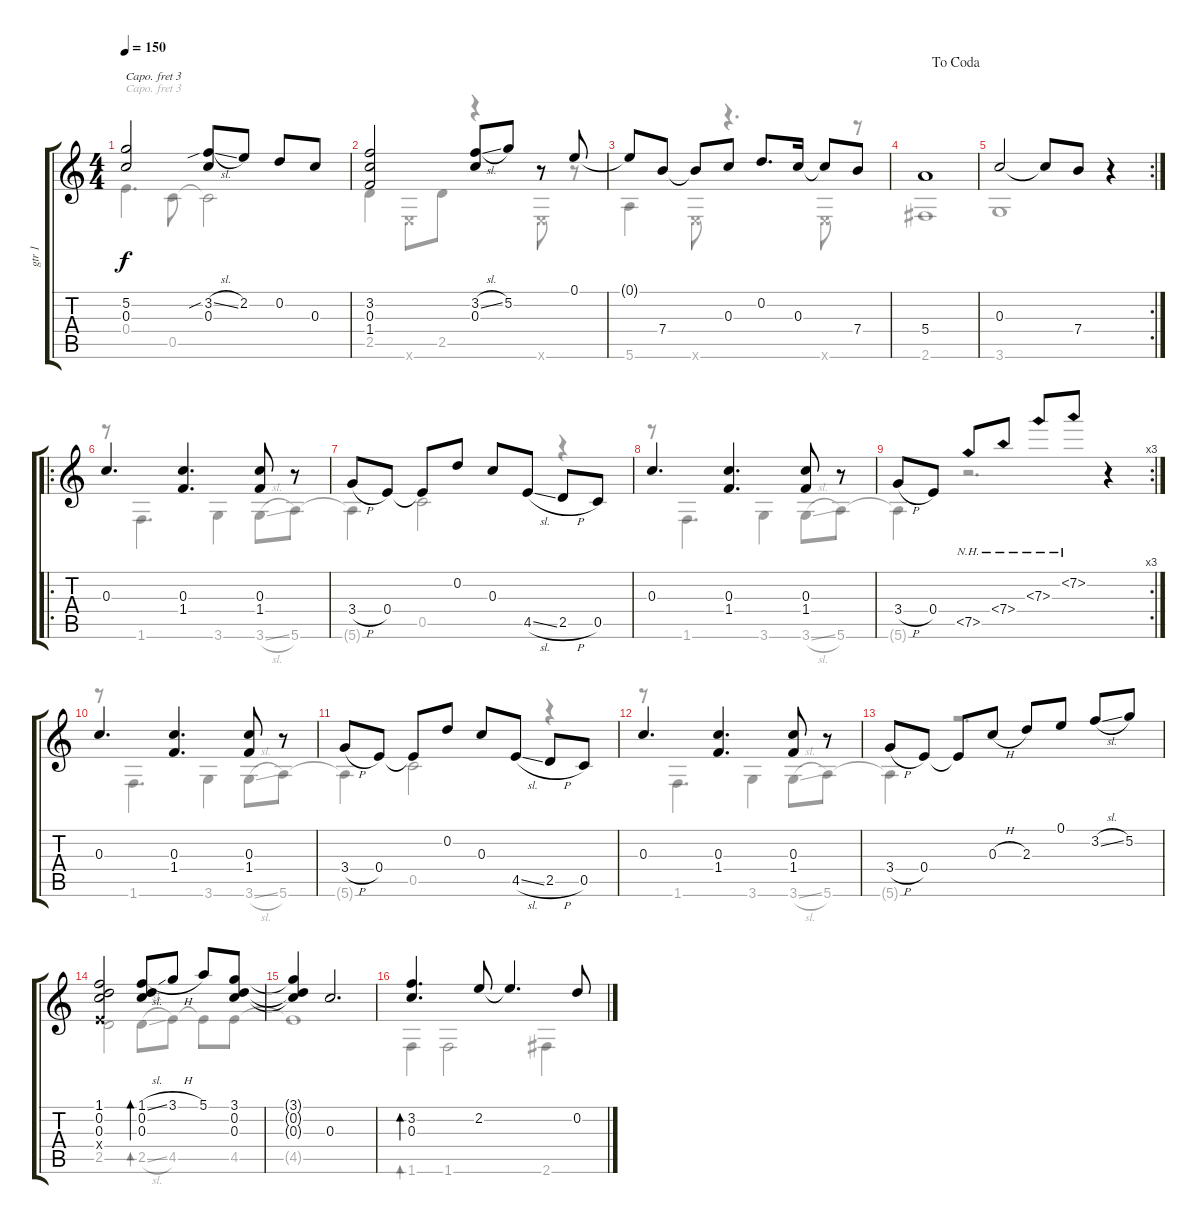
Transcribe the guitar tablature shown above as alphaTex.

\track ("gtr 1" "gtr 1") {instrument acousticguitarsteel}
\staff {score tabs}
\capo 3
\tuning (Db4 B3 A3 Db3 A2 Db2) {hide}
\voice
\ts (4 4)
\tempo 150
\clef g2
\ks c
(5.2{t} 0.3{t}).2{dy f} (3.2{sib sl} 0.3).8 2.2.8 0.2.8 0.3.8 |
(3.2 0.3 1.4).2 (3.2{sl} 0.3).8 5.2.8 r.8 0.1.8 |
0.1{t}.8 7.4.8 7.4{t}.8 0.3.8 0.2.8{d} 0.3.16 0.3{t}.8 7.4.8 |
\jump dacoda
5.4.1 |
\rc 2
0.3.2 0.3{t}.8 7.4.8 r.4 |
\ro
0.3.4{d} (0.3 1.4).4{d} (0.3 1.4).8 r.8 |
3.4{h}.8 0.4.8 0.4{t}.8 0.2.8 0.3.8 4.5{sl}.8 2.5{h}.8 0.5.8 |
0.3.4{d} (0.3 1.4).4{d} (0.3 1.4).8 r.8 |
\rc 3
3.4{h}.8 0.4.8 7.5{nh}.8 7.4{nh}.8 7.3{nh}.8 7.2{nh}.8 r.4 |
0.3.4{d} (0.3 1.4).4{d} (0.3 1.4).8 r.8 |
3.4{h}.8 0.4.8 0.4{t}.8 0.2.8 0.3.8 4.5{sl}.8 2.5{h}.8 0.5.8 |
0.3.4{d} (0.3 1.4).4{d} (0.3 1.4).8 r.8 |
3.4{h}.8 0.4.8 0.4{t}.8 0.3{h}.8 2.3.8 0.1.8 3.2{sl}.8 5.2.8 |
(1.1 0.2 0.3 0.4{x}).2 (1.1{sl} 0.2 0.3).8{bd 30} 3.1{h}.8 5.1.8 (3.1 0.2 0.3).8 |
(3.1{t} 0.2{t} 0.3{t}).4 0.3.2{d} |
(3.2 0.3).4{d bd 30} 2.2.8 2.2{t}.4{d} 0.2.8
\voice
\clef g2
\ottava regular
\simile none
\ks c
0.4{t}.4{d dy f} 0.5.8 0.5{t}.2 |
2.5.4 0.6{x}.8 2.5.8 r.4 0.6{x}.8 r.8 |
5.6.4 0.6{x}.8 r.4{d} 0.6{x}.8 r.8 |
2.6.1 |
3.6.1 |
r.8 1.6.4{d} 3.6.4 3.6{sl}.8 5.6.8 |
5.6{t}.4 0.5.2 r.4 |
r.8 1.6.4{d} 3.6.4 3.6{sl}.8 5.6.8 |
5.6{t}.4 r.2{d} |
r.8 1.6.4{d} 3.6.4 3.6{sl}.8 5.6.8 |
5.6{t}.4 0.5.2 r.4 |
r.8 1.6.4{d} 3.6.4 3.6{sl}.8 5.6.8 |
5.6{t}.4 r.2{d} |
2.5.2 2.5{sl}.8{bd 30} 4.5.8 4.5{t}.8 4.5.8 |
4.5{t}.1 |
1.6.4{bd 30} 1.6.2 2.6.4
